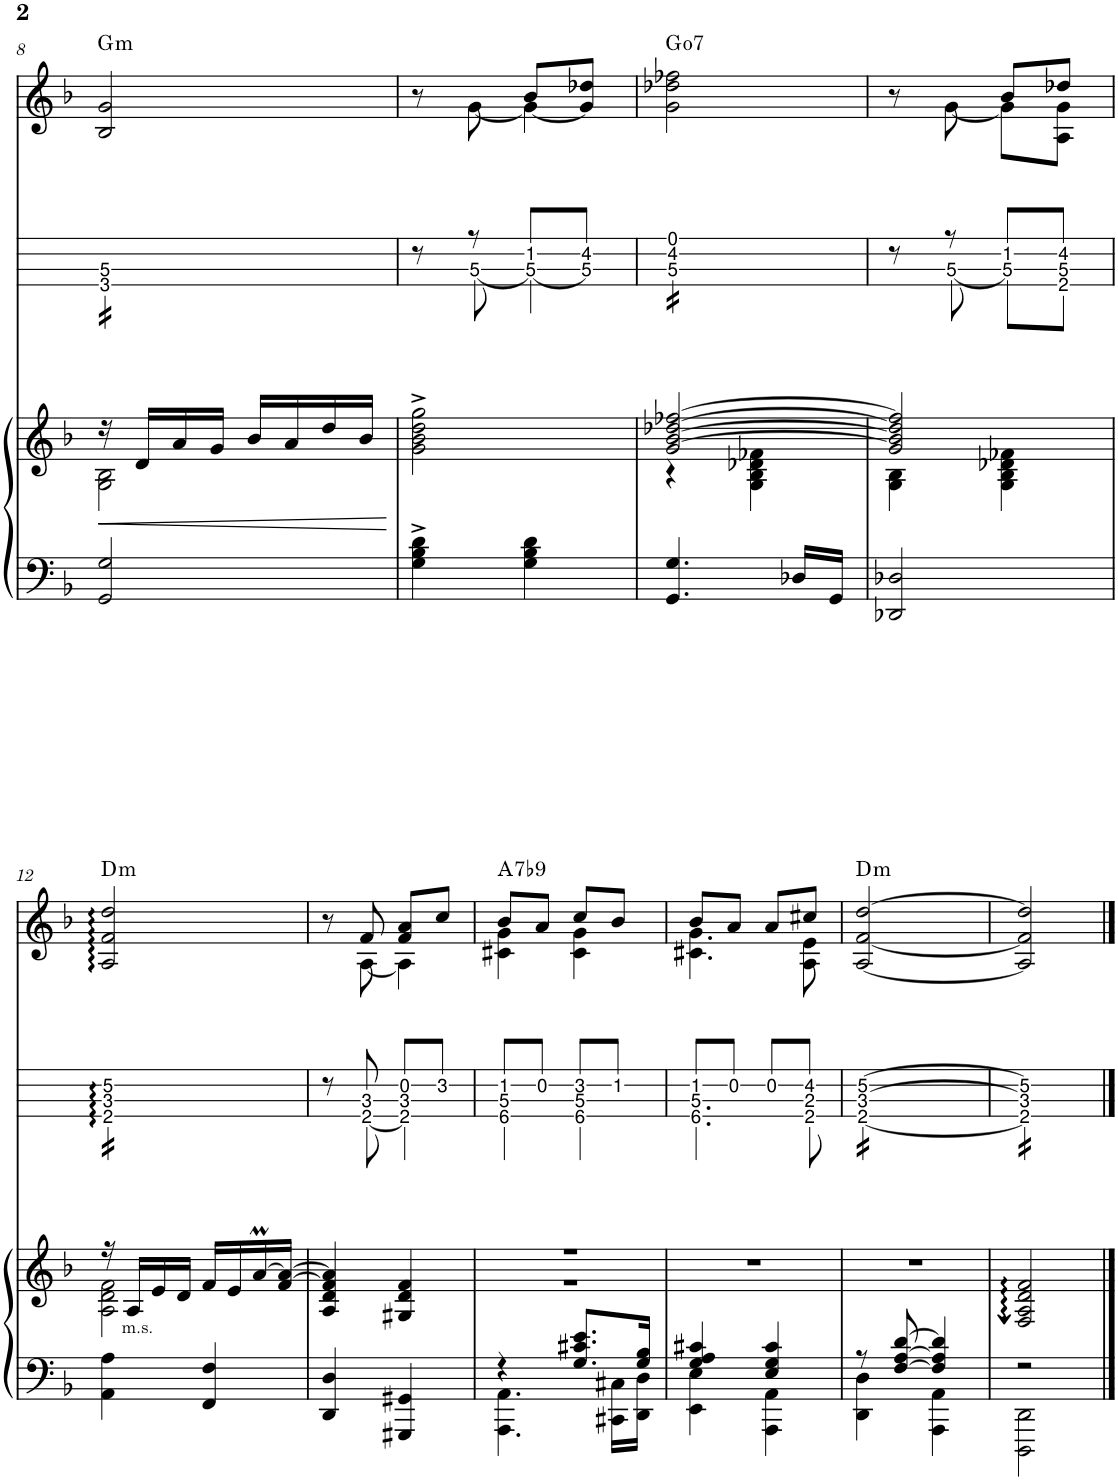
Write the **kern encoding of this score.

**kern	**kern	**dynam	**kern	**kern	**harte
*part2	*part2	*part2	*part1	*part1	*part1
*staff4	*staff3	*staff3/4	*staff2	*staff1	*
*I"Piano	*	*	*I"Mandolin	*	*
*I'Pno	*	*	*	*	*
!!LO:PB:g=z
*clefF4	*clefG2	*	*	*clefG2	*
*k[b-]	*k[b-]	*	*k[b-]	*k[b-]	*
*M2/4	*M2/4	*	*M2/4	*M2/4	*
=8	=8	=8	=8	=8	=8
!	!	!LO:HP:b	!	!	!LO:H:kt=m
*	*^	*	*	*	*
2GG/ 2G/	16r	2G\ 2B-\	<	2B-\ 2g\	2B-/ 2g/	G:min
.	16d/LL	.	.	.	.	.
.	16a/	.	.	.	.	.
.	16g/JJ	.	.	.	.	.
.	16b-/LL	.	.	.	.	.
.	16a/	.	.	.	.	.
.	16dd/	.	.	.	.	.
.	16b-/JJ	.	.	.	.	.
*	*v	*v	*	*	*	*
.	.	[	.	.	.
=9	=9	=9	=9	=9	=9
*	*	*	*^	*^	*
4G\^ 4B-\^ 4d\^	2g\^ 2b-\^ 2dd\^ 2gg\^	.	8r	8ryy	8r	8ryy	.
.	.	.	8r	[<8g\	8ryy	[<8g\	.
4G\ 4B-\ 4d\	.	.	8b-/L	4g\_	8b-/L	4g\_	.
.	.	.	8g/] 8dd-/J	.	8g/] 8dd-X/J	.	.
*	*	*	*v	*v	*	*	*
*	*	*	*	*v	*v	*
=10	=10	=10	=10	=10	=10
*	*^	*	*	*	*
!	!	!	!	!	!	!LO:H:kt=7
4.GG/ 4.G/	[2g/ [2b-/ [2dd-X/ [2ff-X/	4r	.	2g\ 2dd-\ 2ff-\	2g\ 2dd-X\ 2ff-X\	G:dim7
.	.	4G\ 4B-\ 4d-X\ 4f-X\	.	.	.	.
16D-X/LL	.	.	.	.	.	.
16GG/JJ	.	.	.	.	.	.
=11	=11	=11	=11	=11	=11	=11
*	*	*	*	*^	*^	*
2DD-X/ 2D-X/	2g/] 2b-/] 2dd-/] 2ff-/]	4G\ 4B-\	.	8r	8ryy	8r	8ryy	.
.	.	.	.	8r	[8g\	8ryy	[8g\	.
.	.	4G\ 4B-\ 4d-X\ 4f-X\	.	8b-/L	8g\L]	8b-/L	8g\L]	.
.	.	.	.	8dd-/J	8A\ 8g\J	8dd-X/J	8A\ 8g\J	.
!!LO:LB:g=z
=12	=12	=12	=12	=12	=12	=12	=12	=12
!	!	!	!	!	!	!	!	!LO:H:kt=m
*	*	*	*	*v	*v	*	*	*
*	*	*	*	*	*v	*v	*
4AA\ 4A\	16r	2A\ 2d\ 2f\	.	2A\ 2f\ 2dd\	2A/ 2f/ 2dd/	D:min
.	16A/LL	.	.	.	.	.
.	16e/	.	.	.	.	.
.	16d/JJ	.	.	.	.	.
4FF/ 4F/	16f/LL	.	.	.	.	.
.	16e/	.	.	.	.	.
.	[16am/	.	.	.	.	.
.	[16f/ 16a/_JJ	.	.	.	.	.
*	*v	*v	*	*	*	*
=13	=13	=13	=13	=13	=13
*	*	*	*^	*^	*
4DD/ 4D/	4A/ 4d/ 4f/] 4a/]	.	8r	8ryy	8r	8ryy	.
.	.	.	8f/	[8A\	8f/	[8A\	.
4GGG#X/ 4GG#X/	4G#X/ 4d/ 4f/	.	8f/ 8a/L	4A\]	8f/ 8a/L	4A\]	.
.	.	.	8cc/J	.	8cc/J	.	.
=14	=14	=14	=14	=14	=14	=14	=14
*^	*^	*	*	*	*	*	*
!	!	!	!	!	!	!	!	!	!LO:H:kt=7
4r	4.AAA\ 4.AA\	2r	2r	.	8b-/L	4c#\ 4g\	8b-/L	4c#X\ 4g\	A:7(b9)
.	.	.	.	.	8a/J	.	8a/J	.	.
8.G/ 8.c#X/ 8.e/L	.	.	.	.	8cc/L	4c#\ 4g\	8cc/L	4c#\ 4g\	.
.	16CC#X\ 16C#X\LL	.	.	.	8b-/J	.	8b-/J	.	.
16G/ 16B-/Jk	16DD\ 16D\JJ	.	.	.	.	.	.	.	.
*	*	*v	*v	*	*	*	*	*	*
=15	=15	=15	=15	=15	=15	=15	=15	=15
4G/ 4A/ 4c#X/	4EE\ 4E\	2r	.	8b-/L	4.c#\ 4.g\	8b-/L	4.c#X\ 4.g\	.
.	.	.	.	8a/J	.	8a/J	.	.
4E/ 4G/ 4c#/	4AAA\ 4AA\	.	.	8a/L	.	8a/L	.	.
.	.	.	.	8cc#/J	8A\ 8e\	8cc#X/J	8A\ 8e\	.
=16	=16	=16	=16	=16	=16	=16	=16	=16
!	!	!	!	!	!	!	!	!LO:H:kt=m
*	*	*	*	*v	*v	*	*	*
*	*	*	*	*	*v	*v	*
8r	4DD\ 4D\	2r	.	[2A\ [2f\ [2dd\	[2A/ [2f/ [2dd/	D:min
[8F/ [8A/ [8d/	.	.	.	.	.	.
4F/] 4A/] 4d/]	4AAA\ 4AA\	.	.	.	.	.
=17	=17	=17	=17	=17	=17	=17
2r	2DDD\ 2DD\	2F/ 2A/ 2d/ 2f/	.	2A\] 2f\] 2dd\]	2A/] 2f/] 2dd/]	.
*v	*v	*	*	*	*	*
==	==	==	==	==	==
*-	*-	*-	*-	*-	*-
